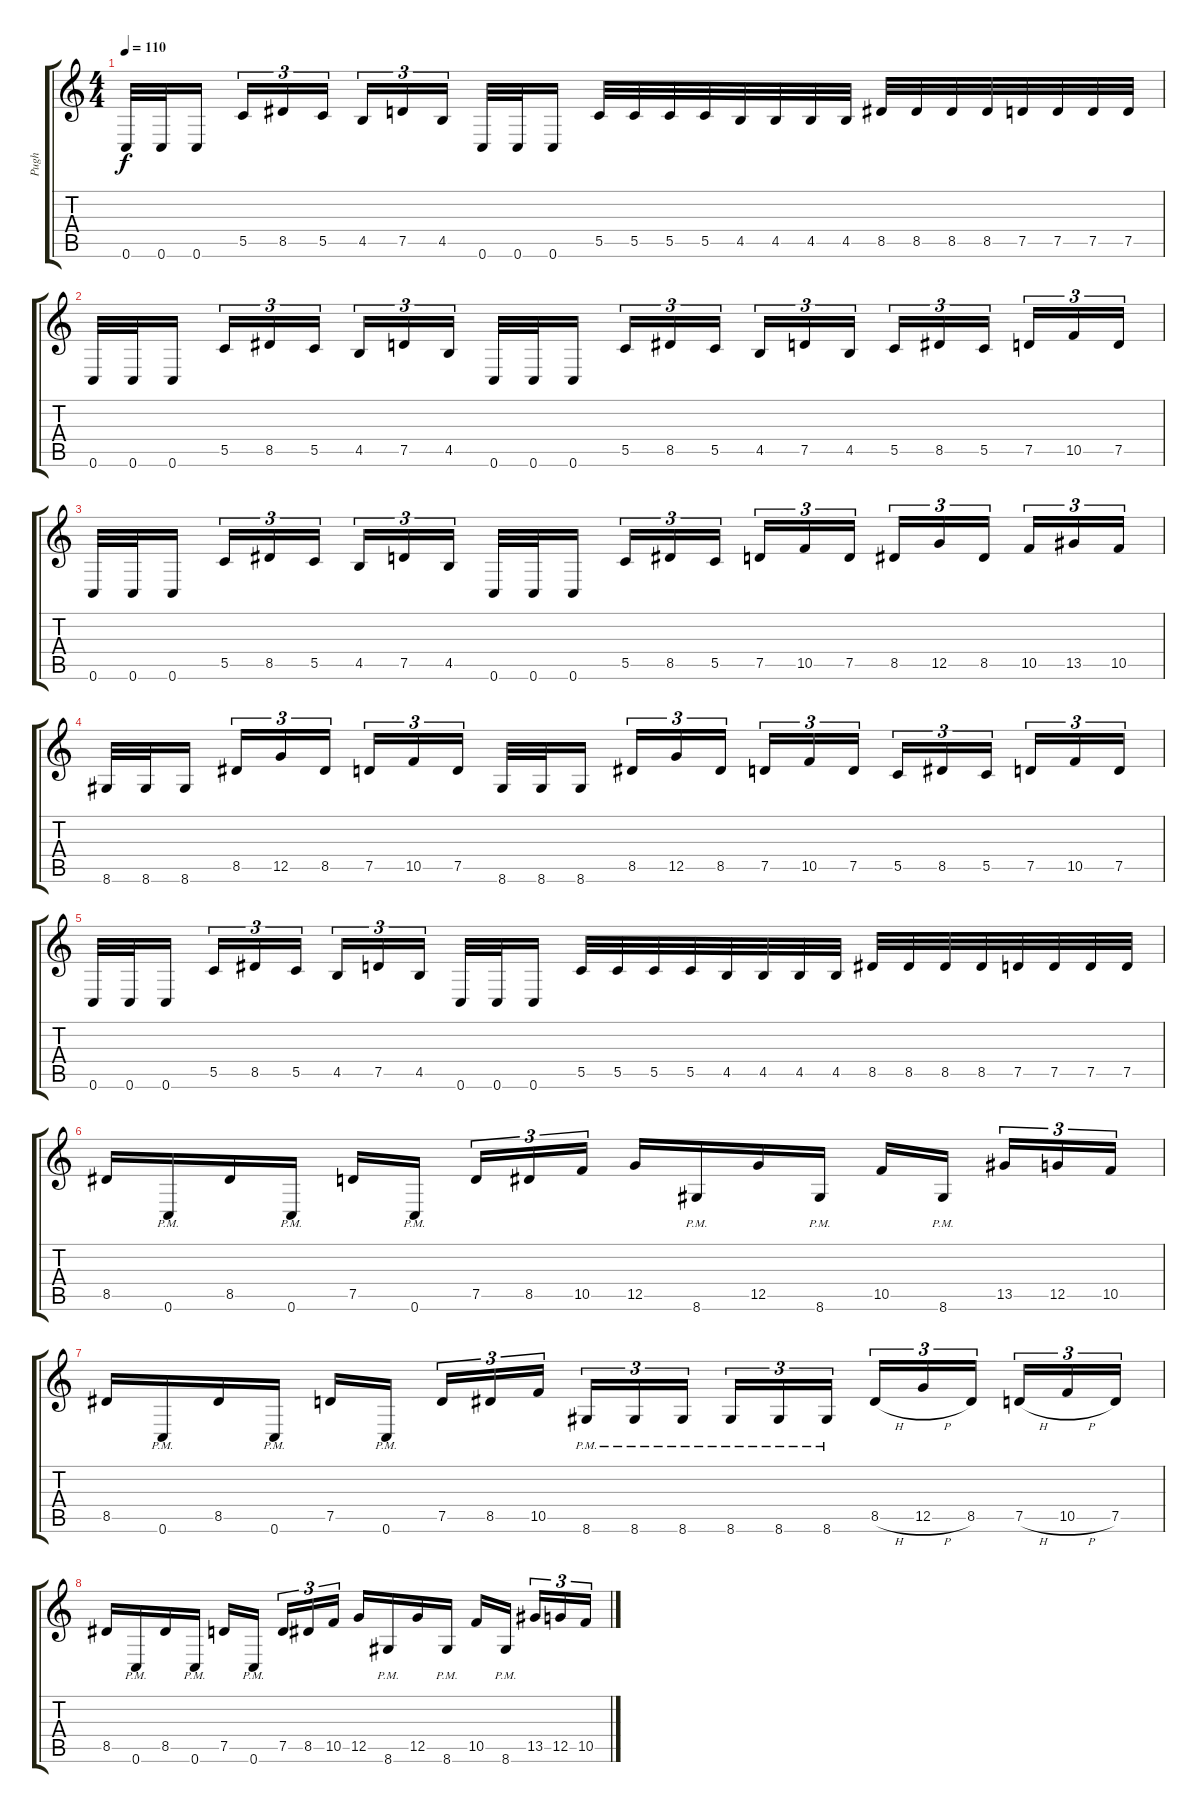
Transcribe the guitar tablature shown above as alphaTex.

\track ("Pugh" "Pugh") {instrument distortionguitar}
\staff {score tabs}
\tuning (D4 A3 F3 C3 G2 C2) {hide}
\ts (4 4)
\tempo 110
\clef g2
\ks c
0.6.32{dy f} 0.6.32 0.6.16{beam splitsecondary} 5.5.16{tu (3 2)} 8.5.16{tu (3 2)} 5.5.16{tu (3 2)} 4.5.16{tu (3 2)} 7.5.16{tu (3 2)} 4.5.16{tu (3 2) beam splitsecondary} 0.6.32 0.6.32 0.6.16 5.5.32 5.5.32 5.5.32 5.5.32 4.5.32 4.5.32 4.5.32 4.5.32 8.5.32 8.5.32 8.5.32 8.5.32 7.5.32 7.5.32 7.5.32 7.5.32 |
0.6.32 0.6.32 0.6.16{beam splitsecondary} 5.5.16{tu (3 2)} 8.5.16{tu (3 2)} 5.5.16{tu (3 2)} 4.5.16{tu (3 2)} 7.5.16{tu (3 2)} 4.5.16{tu (3 2) beam splitsecondary} 0.6.32 0.6.32 0.6.16 5.5.16{tu (3 2)} 8.5.16{tu (3 2)} 5.5.16{tu (3 2) beam splitsecondary} 4.5.16{tu (3 2)} 7.5.16{tu (3 2)} 4.5.16{tu (3 2)} 5.5.16{tu (3 2)} 8.5.16{tu (3 2)} 5.5.16{tu (3 2) beam splitsecondary} 7.5.16{tu (3 2)} 10.5.16{tu (3 2)} 7.5.16{tu (3 2)} |
0.6.32 0.6.32 0.6.16{beam splitsecondary} 5.5.16{tu (3 2)} 8.5.16{tu (3 2)} 5.5.16{tu (3 2)} 4.5.16{tu (3 2)} 7.5.16{tu (3 2)} 4.5.16{tu (3 2) beam splitsecondary} 0.6.32 0.6.32 0.6.16 5.5.16{tu (3 2)} 8.5.16{tu (3 2)} 5.5.16{tu (3 2) beam splitsecondary} 7.5.16{tu (3 2)} 10.5.16{tu (3 2)} 7.5.16{tu (3 2)} 8.5.16{tu (3 2)} 12.5.16{tu (3 2)} 8.5.16{tu (3 2) beam splitsecondary} 10.5.16{tu (3 2)} 13.5.16{tu (3 2)} 10.5.16{tu (3 2)} |
8.6.32 8.6.32 8.6.16{beam splitsecondary} 8.5.16{tu (3 2)} 12.5.16{tu (3 2)} 8.5.16{tu (3 2)} 7.5.16{tu (3 2)} 10.5.16{tu (3 2)} 7.5.16{tu (3 2) beam splitsecondary} 8.6.32 8.6.32 8.6.16 8.5.16{tu (3 2)} 12.5.16{tu (3 2)} 8.5.16{tu (3 2) beam splitsecondary} 7.5.16{tu (3 2)} 10.5.16{tu (3 2)} 7.5.16{tu (3 2)} 5.5.16{tu (3 2)} 8.5.16{tu (3 2)} 5.5.16{tu (3 2) beam splitsecondary} 7.5.16{tu (3 2)} 10.5.16{tu (3 2)} 7.5.16{tu (3 2)} |
0.6.32 0.6.32 0.6.16{beam splitsecondary} 5.5.16{tu (3 2)} 8.5.16{tu (3 2)} 5.5.16{tu (3 2)} 4.5.16{tu (3 2)} 7.5.16{tu (3 2)} 4.5.16{tu (3 2) beam splitsecondary} 0.6.32 0.6.32 0.6.16 5.5.32 5.5.32 5.5.32 5.5.32 4.5.32 4.5.32 4.5.32 4.5.32 8.5.32 8.5.32 8.5.32 8.5.32 7.5.32 7.5.32 7.5.32 7.5.32 |
8.5.16 0.6{pm}.16 8.5.16 0.6{pm}.16 7.5.16 0.6{pm}.16{beam splitsecondary} 7.5.16{tu (3 2)} 8.5.16{tu (3 2)} 10.5.16{tu (3 2)} 12.5.16 8.6{pm}.16 12.5.16 8.6{pm}.16 10.5.16 8.6{pm}.16{beam splitsecondary} 13.5.16{tu (3 2)} 12.5.16{tu (3 2)} 10.5.16{tu (3 2)} |
8.5.16 0.6{pm}.16 8.5.16 0.6{pm}.16 7.5.16 0.6{pm}.16{beam splitsecondary} 7.5.16{tu (3 2)} 8.5.16{tu (3 2)} 10.5.16{tu (3 2)} 8.6{pm}.16{tu (3 2)} 8.6{pm}.16{tu (3 2)} 8.6{pm}.16{tu (3 2) beam splitsecondary} 8.6{pm}.16{tu (3 2)} 8.6{pm}.16{tu (3 2)} 8.6{pm}.16{tu (3 2)} 8.5{h}.16{tu (3 2)} 12.5{h}.16{tu (3 2)} 8.5.16{tu (3 2) beam splitsecondary} 7.5{h}.16{tu (3 2)} 10.5{h}.16{tu (3 2)} 7.5.16{tu (3 2)} |
8.5.16 0.6{pm}.16 8.5.16 0.6{pm}.16 7.5.16 0.6{pm}.16{beam splitsecondary} 7.5.16{tu (3 2)} 8.5.16{tu (3 2)} 10.5.16{tu (3 2)} 12.5.16 8.6{pm}.16 12.5.16 8.6{pm}.16 10.5.16 8.6{pm}.16{beam splitsecondary} 13.5.16{tu (3 2)} 12.5.16{tu (3 2)} 10.5.16{tu (3 2)}
